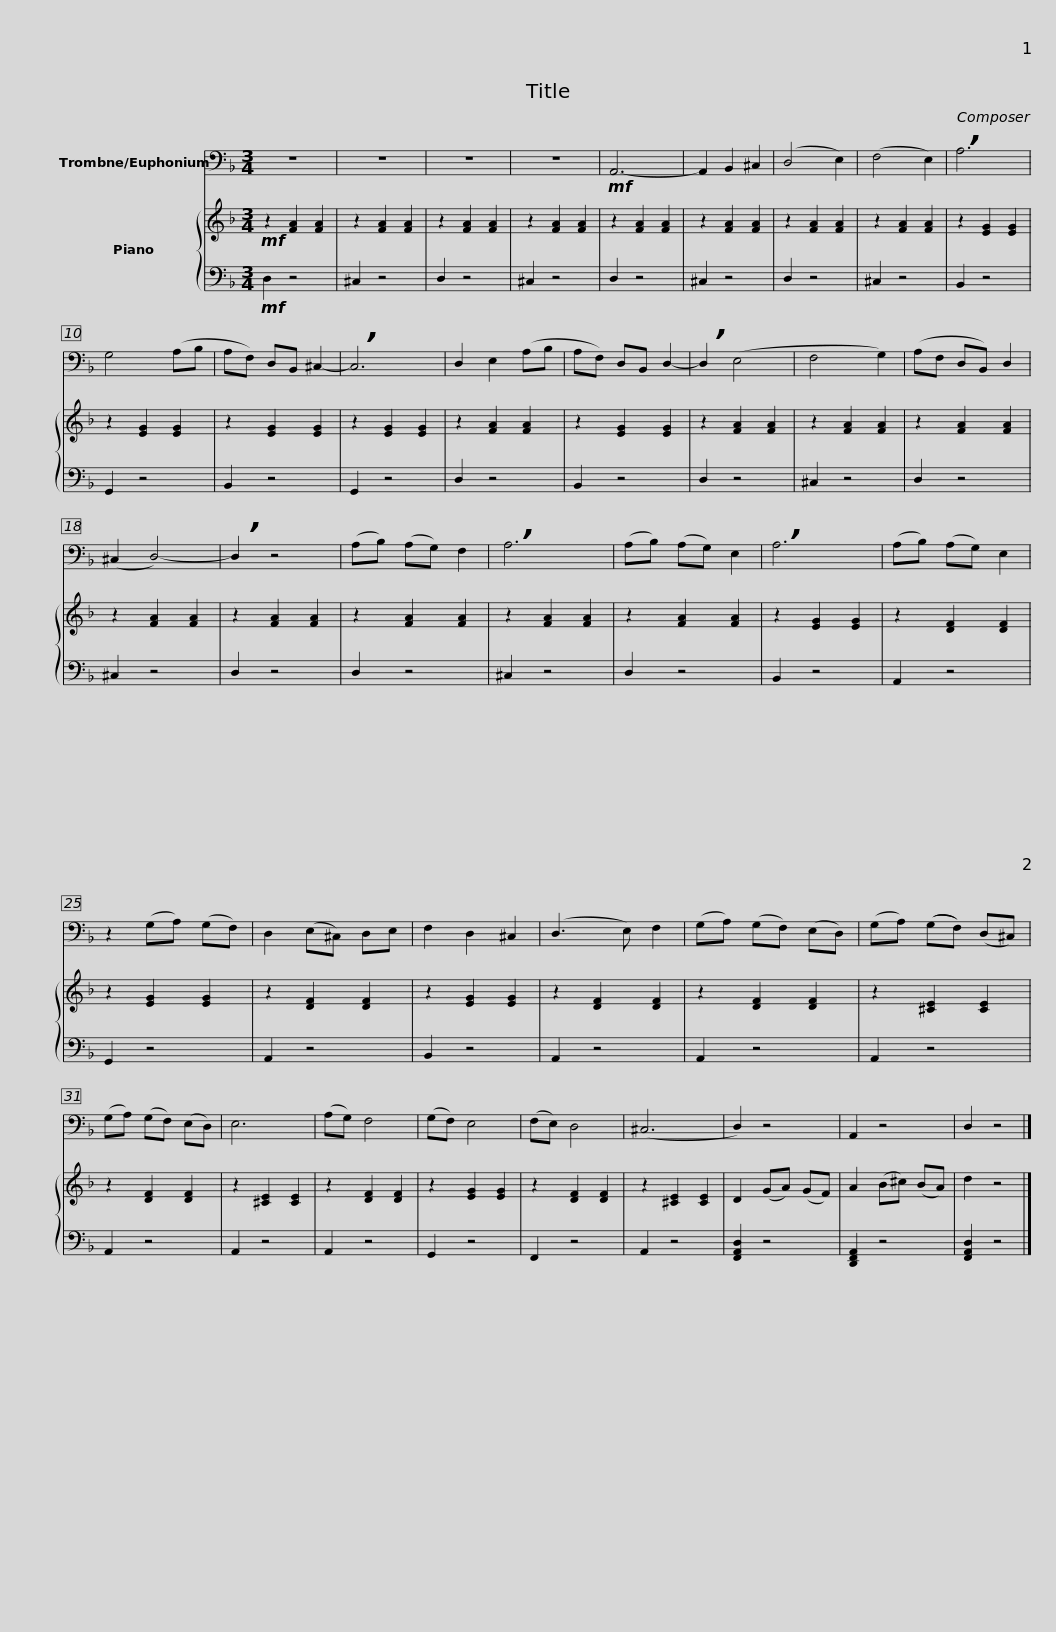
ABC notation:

X:1
%%score 1 { 2 | 3 }
L:1/8
M:3/4
I:linebreak $
K:F
V:1 bass
V:2 treble
V:3 bass
V:1
 z6 | z6 | z6 | z6 |!mf! A,,6- | %5
 A,,2 B,,2 ^C,2 | (D,4 E,2) | (F,4 E,2) | !breath!A,6 |$ G,4 (A,B, | %10
 A,F,) D,B,, ^C,2- | !breath!C,6 | D,2 E,2 (A,B, | A,F,) D,B,, D,2- | !breath!D,2 (E,4 | %15
 F,4 G,2) | (A,F, D,B,,) D,2 | (^C,2 D,4-) | !breath!D,2 z4 |$ (A,B,) (A,G,) F,2 | %20
 !breath!A,6 | (A,B,) (A,G,) E,2 | !breath!A,6 | (A,B,) (A,G,) E,2 | z2 (G,A,) (G,F,) | %25
 D,2 (E,^C,) D,E, | F,2 D,2 ^C,2 | (D,3 E,) F,2 |$ (G,A,) (G,F,) (E,D,) | (G,A,) ((G,F,)) (D,^C,) | %30
 (G,A,) (G,F,) (E,D,) | E,6 | (A,G,) F,4 | (G,F,) E,4 | (F,E,) D,4 | %35
 (^C,6 | D,2) z4 |$ A,,2 z4 | D,2 z4 |] %39
V:2
!mf! z2 [FA]2 [FA]2 | z2 [FA]2 [FA]2 | z2 [FA]2 [FA]2 | z2 [FA]2 [FA]2 | z2 [FA]2 [FA]2 | %5
 z2 [FA]2 [FA]2 | z2 [FA]2 [FA]2 | z2 [FA]2 [FA]2 | z2 [EG]2 [EG]2 |$ z2 [EG]2 [EG]2 | %10
 z2 [EG]2 [EG]2 | z2 [EG]2 [EG]2 | z2 [FA]2 [FA]2 | z2 [EG]2 [EG]2 | z2 [FA]2 [FA]2 | %15
 z2 [FA]2 [FA]2 | z2 [FA]2 [FA]2 | z2 [FA]2 [FA]2 | z2 [FA]2 [FA]2 |$ z2 [FA]2 [FA]2 | %20
 z2 [FA]2 [FA]2 | z2 [FA]2 [FA]2 | z2 [EG]2 [EG]2 | z2 [DF]2 [DF]2 | z2 [EG]2 [EG]2 | %25
 z2 [DF]2 [DF]2 | z2 [EG]2 [EG]2 | z2 [DF]2 [DF]2 |$ z2 [DF]2 [DF]2 | z2 [^CE]2 [CE]2 | %30
 z2 [DF]2 [DF]2 | z2 [^CE]2 [CE]2 | z2 [DF]2 [DF]2 | z2 [EG]2 [EG]2 | z2 [DF]2 [DF]2 | %35
 z2 [^CE]2 [CE]2 | D2 (GA) (GF) |$ A2 (B^c) (BA) | d2 z4 |] %39
V:3
!mf! D,2 z4 | ^C,2 z4 | D,2 z4 | ^C,2 z4 | D,2 z4 | %5
 ^C,2 z4 | D,2 z4 | ^C,2 z4 | B,,2 z4 |$ G,,2 z4 | %10
 B,,2 z4 | G,,2 z4 | D,2 z4 | B,,2 z4 | D,2 z4 | %15
 ^C,2 z4 | D,2 z4 | ^C,2 z4 | D,2 z4 |$ D,2 z4 | %20
 ^C,2 z4 | D,2 z4 | B,,2 z4 | A,,2 z4 | G,,2 z4 | %25
 A,,2 z4 | B,,2 z4 | A,,2 z4 |$ A,,2 z4 | A,,2 z4 | %30
 A,,2 z4 | A,,2 z4 | A,,2 z4 | G,,2 z4 | F,,2 z4 | %35
 A,,2 z4 | [F,,A,,D,]2 z4 |$ [D,,F,,A,,]2 z4 | [F,,A,,D,]2 z4 |] %39
